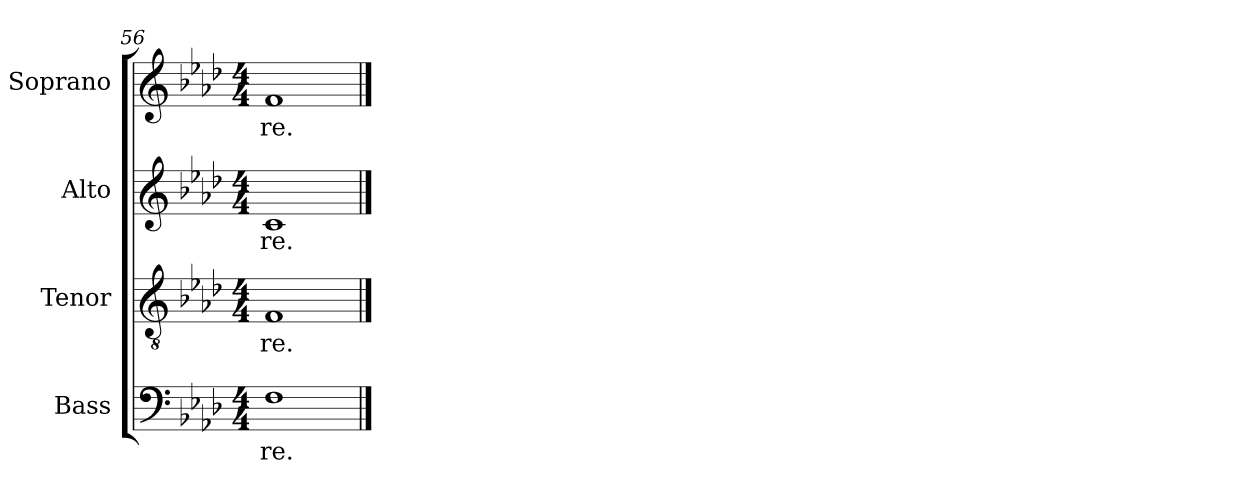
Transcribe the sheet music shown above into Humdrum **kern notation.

**kern	**text	**kern	**text	**kern	**text	**kern	**text
*part4	*part4	*part3	*part3	*part2	*part2	*part1	*part1
*staff4	*staff4	*staff3	*staff3	*staff2	*staff2	*staff1	*staff1
*I"Bass	*	*I"Tenor	*	*I"Alto	*	*I"Soprano	*
*I'B.	*	*I'T.	*	*I'A.	*	*I'S.	*
*clefF4	*	*clefGv2	*	*clefG2	*	*clefG2	*
*	*	*ITrd7c12	*	*	*	*	*
*k[b-e-a-d-]	*	*k[b-e-a-d-]	*	*k[b-e-a-d-]	*	*k[b-e-a-d-]	*
*A-:	*	*A-:	*	*A-:	*	*A-:	*
*M4/4	*	*M4/4	*	*M4/4	*	*M4/4	*
=56	=56	=56	=56	=56	=56	=56	=56
!	!LO:LY:b:color=#000000	!	!	!	!	!	!
!	!	!	!LO:LY:b:color=#000000	!	!	!	!
!	!	!	!	!	!LO:LY:b:color=#000000	!	!
!	!	!	!	!	!	!	!LO:LY:b:color=#000000
1Fi	-re.	1FFi	-re.	1ci	-re.	1fi	-re.
==	==	==	==	==	==	==	==
*-	*-	*-	*-	*-	*-	*-	*-
